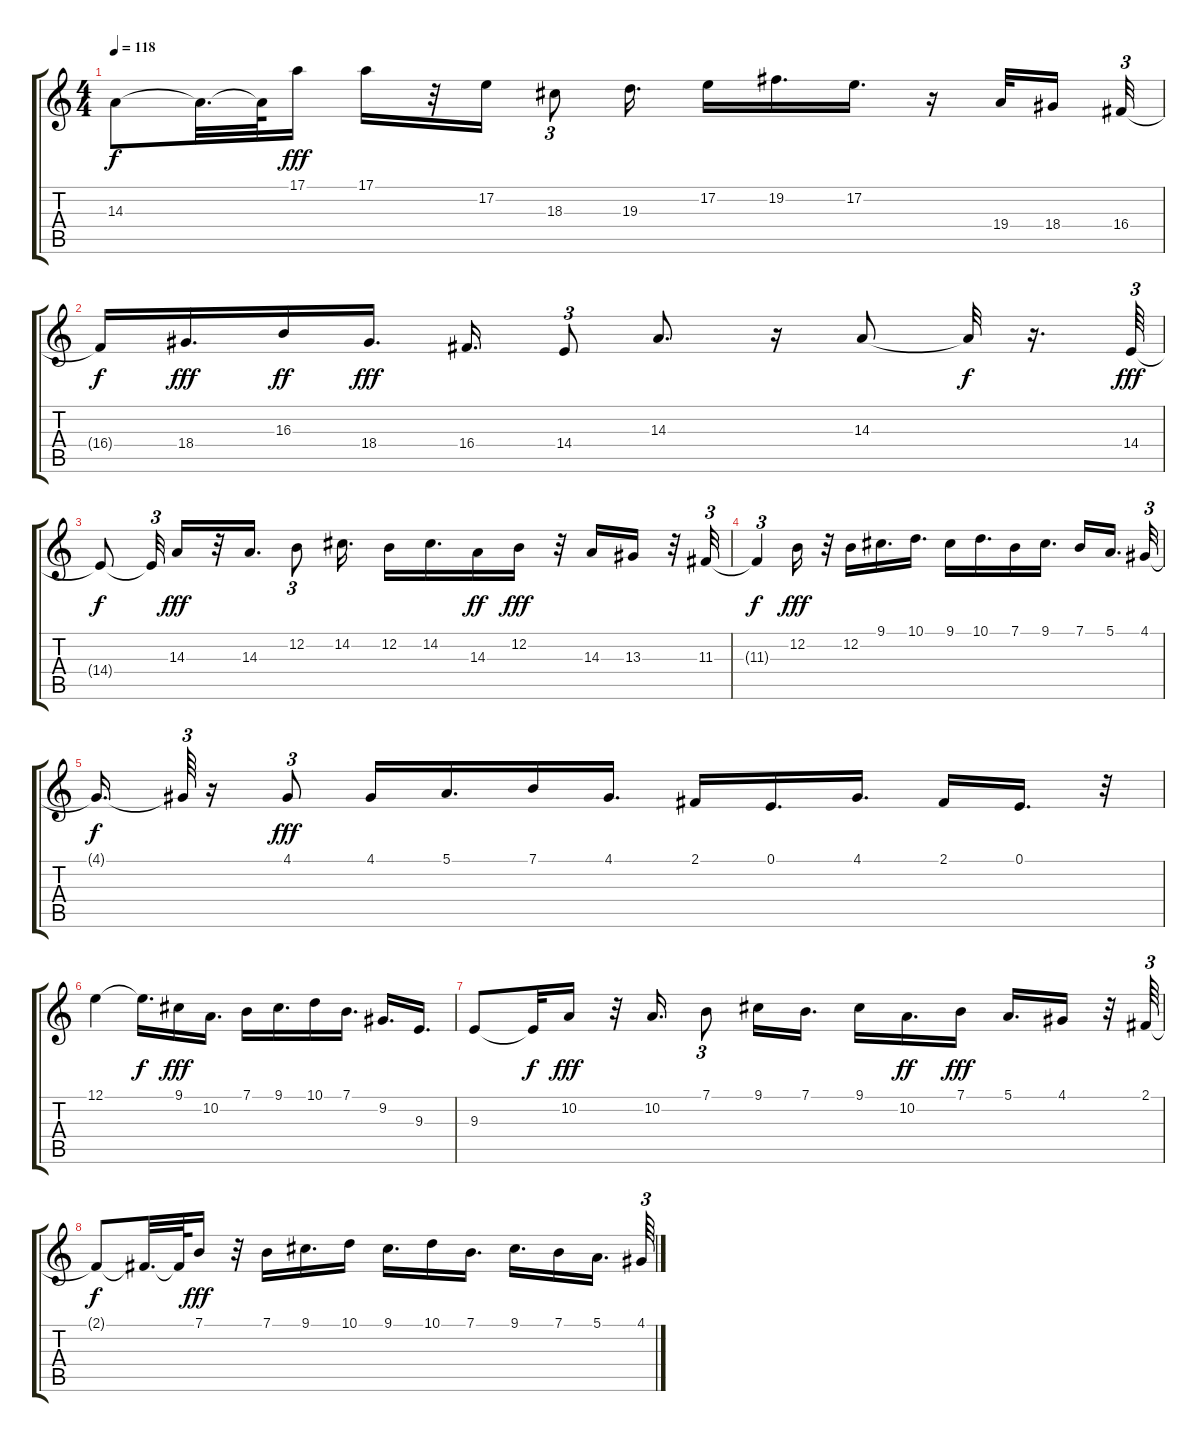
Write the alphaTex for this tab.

\track "" {instrument piccolo}
\staff {score tabs}
\tuning (E4 B3 G3 D3 A2 E2) {hide}
\ts (4 4)
\tempo 118
\clef g2
\ks c
14.3{t}.8{dy f} 14.3{t}.32{d} 14.3{t}.64 17.1.16{dy fff} 17.1.16 r.32 17.2.16 18.3.8{tu (3 2)} 19.3.16{d} 17.2.16 19.2.16{d} 17.2.16{d} r.16 19.4.32 18.4.16{beam splitsecondary} 16.4.32{tu (3 2)} |
16.4{t}.16{dy f} 18.4.16{d dy fff} 16.3.16{dy ff} 18.4.16{d dy fff} 16.4.16{d} 14.4.8{tu (3 2)} 14.3.8{d} r.16 14.3.8 14.3{t}.32{dy f} r.16{d} 14.4.64{tu (3 2) dy fff} |
14.4{t}.8{dy f} 14.4{t}.32{tu (3 2) beam splitsecondary} 14.3.16{dy fff} r.32 14.3.16{d} 12.2.8{tu (3 2)} 14.2.16{d} 12.2.16 14.2.16{d} 14.3.16{dy ff} 12.2.16{dy fff} r.32 14.3.16 13.3.16 r.32 11.3.32{tu (3 2)} |
11.3{t}.4{tu (3 2) dy f} 12.2.16{dy fff} r.32 12.2.16 9.1.16{d} 10.1.16{d} 9.1.16 10.1.16{d} 7.1.16 9.1.16{d} 7.1.16 5.1.16{d beam splitsecondary} 4.1.32{tu (3 2)} |
4.1{t}.16{d dy f} 4.1{t}.64{tu (3 2)} r.16 4.1.8{tu (3 2) dy fff} 4.1.16 5.1.16{d} 7.1.16 4.1.16{d} 2.1.16 0.1.16{d} 4.1.16{d} 2.1.16 0.1.16{d} r.32 |
12.1.4 12.1{t}.16{d dy f} 9.1.16{dy fff} 10.2.16{d} 7.1.16 9.1.16{d} 10.1.16 7.1.16{d} 9.2.16{d} 9.3.16{d} |
9.3.8 9.3{t}.32{dy f} 10.2.16{dy fff} r.32 10.2.16{d} 7.1.8{tu (3 2)} 9.1.16 7.1.16{d} 9.1.16 10.2.16{d dy ff} 7.1.16{dy fff} 5.1.16{d} 4.1.16 r.32 2.1.64{tu (3 2)} |
2.1{t}.8{dy f} 2.1{t}.32{d} 2.1{t}.64 7.1.16{dy fff} r.32 7.1.16 9.1.16{d} 10.1.16 9.1.16{d} 10.1.16 7.1.16{d} 9.1.16{d} 7.1.16 5.1.16{d} 4.1.64{tu (3 2)}
